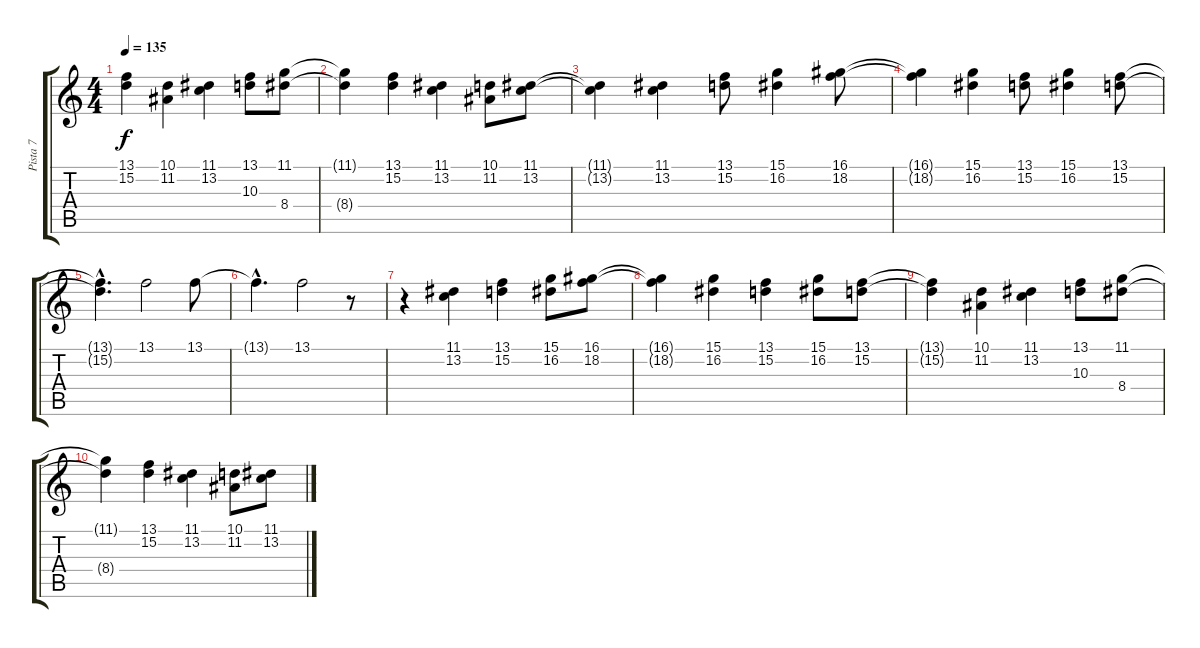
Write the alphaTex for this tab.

\track ("Pista 7" "Pista 7") {instrument panflute}
\staff {score tabs}
\tuning (E4 B3 E4 B4 A2 E2) {hide}
\ts (4 4)
\tempo 135
\clef g2
\ks c
(13.1{t} 15.2{t}).4{dy f} (10.1 11.2).4 (11.1 13.2).4 (13.1 10.3).8 (11.1 8.4).8 |
(11.1{t} 8.4{t}).4 (13.1 15.2).4 (11.1 13.2).4 (10.1 11.2).8 (11.1 13.2).8 |
(11.1{t} 13.2{t}).4 (11.1 13.2).4 (13.1 15.2).8 (15.1 16.2).4 (16.1 18.2).8 |
(16.1{t} 18.2{t}).4 (15.1 16.2).4 (13.1 15.2).8 (15.1 16.2).4 (13.1 15.2).8 |
(13.1{hac t} 15.2{hac t}).4{d} 13.1.2{volume 10} 13.1.8 |
13.1{hac t}.4{d} 13.1.2 r.8 |
r.4 (11.1 13.2).4{volume 0} (13.1 15.2).4 (15.1 16.2).8 (16.1 18.2).8 |
(16.1{t} 18.2{t}).4 (15.1 16.2).4 (13.1 15.2).4 (15.1 16.2).8 (13.1 15.2).8 |
(13.1{t} 15.2{t}).4 (10.1 11.2).4 (11.1 13.2).4 (13.1 10.3).8 (11.1 8.4).8 |
(11.1{t} 8.4{t}).4 (13.1 15.2).4 (11.1 13.2).4 (10.1 11.2).8 (11.1 13.2).8
